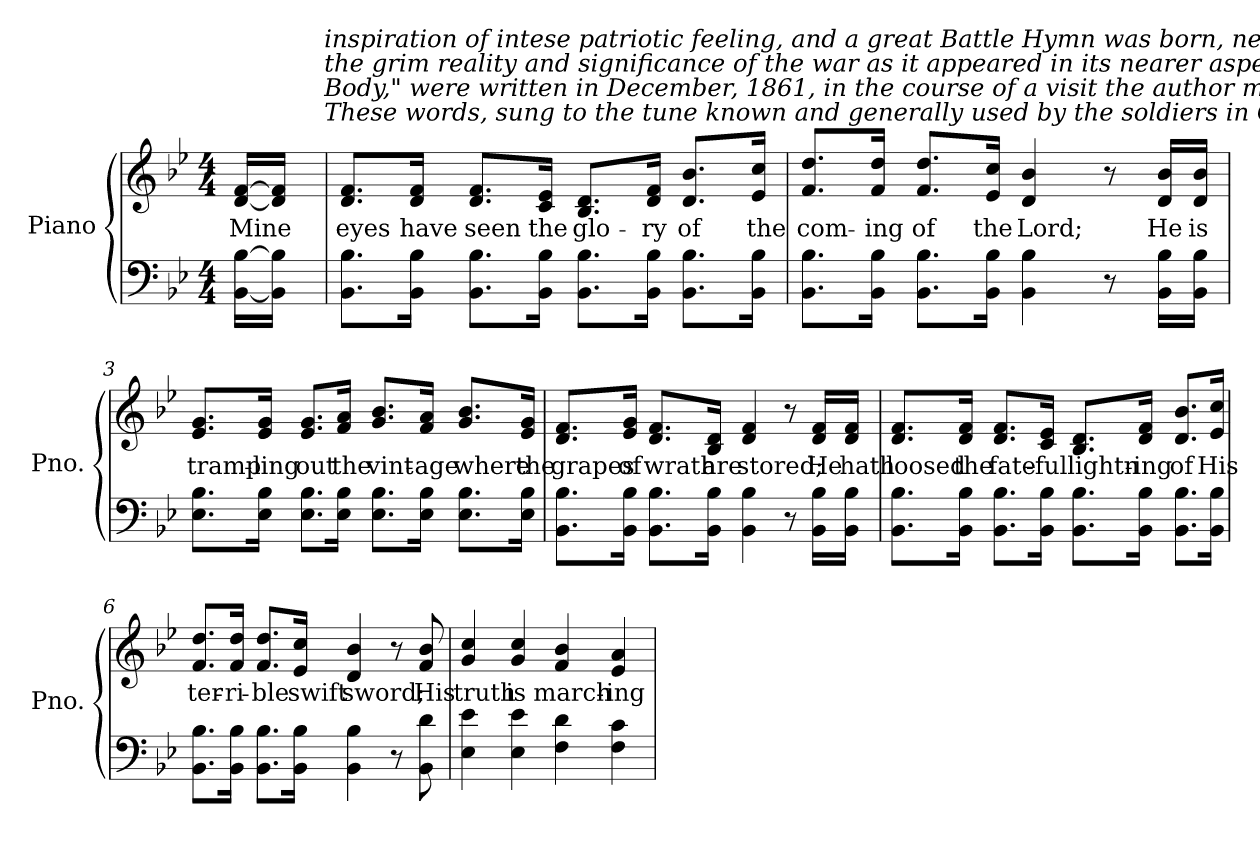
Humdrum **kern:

**kern	**kern	**text
*part1	*part1	*part1
*staff2	*staff1	*staff1
*I"Piano	*	*
*I'Pno.	*	*
!!LO:PB:g=z
*clefF4	*clefG2	*
*k[b-e-]	*k[b-e-]	*
*B-:	*B-:	*
*M4/4	*M4/4	*
=	=	=
!	!	!LO:LY:b:color=#000000
*	*^	*
[16BB-i\ [16B-iLL	[16di/ [16fiLL	16ryy	Mine
16BB-i\] 16B-i]JJ	16di/] 16fi]JJ	32ryy	.
.	.	64ryy	.
.	.	128...ryy	.
!	!	!LO:TX:a:i:t=These words, sung to the tune known and generally used by the soldiers in Civil War times as "John Brown's	!
!	!	!LO:TX:i:t=Body," were written in December, 1861, in the course of a visit the author made to washington.  Impelled by	!
!	!	!LO:TX:i:t=the grim reality and significance of the war as it appeared in its nearer aspects, she wrote the verses under the	!
!	!	!LO:TX:i:t=inspiration of intese patriotic feeling, and a great Battle Hymn was born, never to die.	!
.	.	1024ryy	.
*	*v	*v	*
=1	=1	=1
*	*^	*
!	!	!	!LO:LY:b:color=#000000
*	*v	*v	*
8.BB-i\ 8.B-iL	8.di/ 8.fiL	eyes
!	!	!LO:LY:b:color=#000000
16BB-i\ 16B-iJk	16di/ 16fiJk	have
!	!	!LO:LY:b:color=#000000
8.BB-i\ 8.B-iL	8.di/ 8.fiL	seen
!	!	!LO:LY:b:color=#000000
16BB-i\ 16B-iJk	16ci/ 16e-iJk	the
!	!	!LO:LY:b:color=#000000
8.BB-i\ 8.B-iL	8.B-i/ 8.diL	glo-
!	!	!LO:LY:b:color=#000000
16BB-i\ 16B-iJk	16di/ 16fiJk	-ry
!	!	!LO:LY:b:color=#000000
8.BB-i\ 8.B-iL	8.di/ 8.b-iL	of
!	!	!LO:LY:b:color=#000000
16BB-i\ 16B-iJk	16e-i/ 16cciJk	the
=2	=2	=2
!	!	!LO:LY:b:color=#000000
8.BB-i\ 8.B-iL	8.fi/ 8.ddiL	com-
!	!	!LO:LY:b:color=#000000
16BB-i\ 16B-iJk	16fi/ 16ddiJk	-ing
!	!	!LO:LY:b:color=#000000
8.BB-i\ 8.B-iL	8.fi/ 8.ddiL	of
!	!	!LO:LY:b:color=#000000
16BB-i\ 16B-iJk	16e-i/ 16cciJk	the
!	!	!LO:LY:b:color=#000000
4BB-i\ 4B-i	4di/ 4b-i	Lord;
8r	8r	.
!	!	!LO:LY:b:color=#000000
16BB-i\ 16B-iLL	16di/ 16b-iLL	He
!	!	!LO:LY:b:color=#000000
16BB-i\ 16B-iJJ	16di/ 16b-iJJ	is
!!LO:LB:g=z
=3	=3	=3
!	!	!LO:LY:b:color=#000000
8.E-i\ 8.B-iL	8.e-i/ 8.giL	tramp-
!	!	!LO:LY:b:color=#000000
16E-i\ 16B-iJk	16e-i/ 16giJk	-ling
!	!	!LO:LY:b:color=#000000
8.E-i\ 8.B-iL	8.e-i/ 8.giL	out
!	!	!LO:LY:b:color=#000000
16E-i\ 16B-iJk	16fi/ 16aiJk	the
!	!	!LO:LY:b:color=#000000
8.E-i\ 8.B-iL	8.gi/ 8.b-iL	vint-
!	!	!LO:LY:b:color=#000000
16E-i\ 16B-iJk	16fi/ 16aiJk	-age
!	!	!LO:LY:b:color=#000000
8.E-i\ 8.B-iL	8.gi/ 8.b-iL	where
!	!	!LO:LY:b:color=#000000
16E-i\ 16B-iJk	16e-i/ 16giJk	the
=4	=4	=4
!	!	!LO:LY:b:color=#000000
8.BB-i\ 8.B-iL	8.di/ 8.fiL	grapes
!	!	!LO:LY:b:color=#000000
16BB-i\ 16B-iJk	16e-i/ 16giJk	of
!	!	!LO:LY:b:color=#000000
8.BB-i\ 8.B-iL	8.di/ 8.fiL	wrath
!	!	!LO:LY:b:color=#000000
16BB-i\ 16B-iJk	16B-i/ 16diJk	are
!	!	!LO:LY:b:color=#000000
4BB-i\ 4B-i	4di/ 4fi	stored;
8r	8r	.
!	!	!LO:LY:b:color=#000000
16BB-i\ 16B-iLL	16di/ 16fiLL	He
!	!	!LO:LY:b:color=#000000
16BB-i\ 16B-iJJ	16di/ 16fiJJ	hath
!!LO:LB:g=z
=5	=5	=5
!	!	!LO:LY:b:color=#000000
8.BB-i\ 8.B-iL	8.di/ 8.fiL	loosed
!	!	!LO:LY:b:color=#000000
16BB-i\ 16B-iJk	16di/ 16fiJk	the
!	!	!LO:LY:b:color=#000000
8.BB-i\ 8.B-iL	8.di/ 8.fiL	fate-
!	!	!LO:LY:b:color=#000000
16BB-i\ 16B-iJk	16ci/ 16e-iJk	-ful
!	!	!LO:LY:b:color=#000000
8.BB-i\ 8.B-iL	8.B-i/ 8.diL	lightn-
!	!	!LO:LY:b:color=#000000
16BB-i\ 16B-iJk	16di/ 16fiJk	-ing
!	!	!LO:LY:b:color=#000000
8.BB-i\ 8.B-iL	8.di/ 8.b-iL	of
!	!	!LO:LY:b:color=#000000
16BB-i\ 16B-iJk	16e-i/ 16cciJk	His
=6	=6	=6
!	!	!LO:LY:b:color=#000000
8.BB-i\ 8.B-iL	8.fi/ 8.ddiL	ter-
!	!	!LO:LY:b:color=#000000
16BB-i\ 16B-iJk	16fi/ 16ddiJk	-ri-
!	!	!LO:LY:b:color=#000000
8.BB-i\ 8.B-iL	8.fi/ 8.ddiL	-ble
!	!	!LO:LY:b:color=#000000
16BB-i\ 16B-iJk	16e-i/ 16cciJk	swift
!	!	!LO:LY:b:color=#000000
4BB-i\ 4B-i	4di/ 4b-i	sword;
8r	8r	.
!	!	!LO:LY:b:color=#000000
8BB-i\ 8di	8fi/ 8b-i	His
=7	=7	=7
!	!	!LO:LY:b:color=#000000
4E-i\ 4e-i	4gi/ 4cci	truth
!	!	!LO:LY:b:color=#000000
4E-i\ 4e-i	4gi/ 4cci	is
!	!	!LO:LY:b:color=#000000
4Fi\ 4di	4fi/ 4b-i	march-
!	!	!LO:LY:b:color=#000000
4Fi\ 4ci	4e-i/ 4ai	-ing
=	=	=
*-	*-	*-
